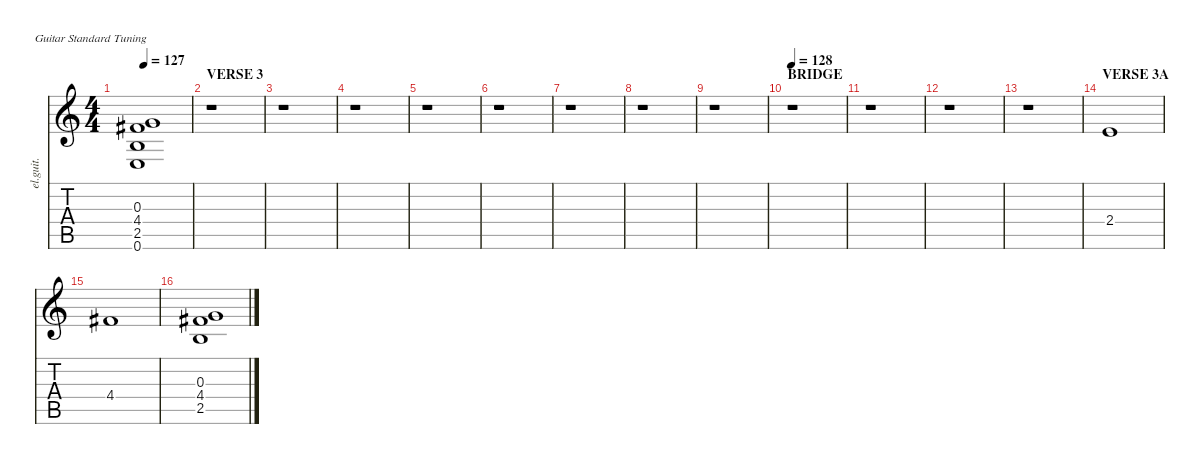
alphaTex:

\defaultSystemsLayout 4
\hideDynamics
\bracketExtendMode nobrackets
\otherSystemsTrackNameOrientation horizontal
\track ("Gtr.2" "el.guit.") {defaultSystemsLayout 8 instrument electricguitarclean}
\staff {score tabs}
\tuning (E4 B3 G3 D3 A2 E2)
\ts (4 4)
\tempo 127
\clef g2
\ks c
(0.3{t} 4.4{t acc #} 2.5{t} 0.6{t}).1{dy f beam Up} |
\section ("" "VERSE 3")
r.1{beam Down} |
r.1{beam Down} |
r.1{beam Down} |
r.1{beam Down} |
r.1{beam Down} |
r.1{beam Down} |
r.1{beam Down} |
r.1{beam Down} |
\section ("" "BRIDGE")
\tempo 128
r.1{beam Down} |
r.1{beam Down} |
r.1{beam Down} |
r.1{beam Down} |
\section ("" "VERSE 3A")
2.4.1{dy ff beam Up} |
4.4{acc #}.1{dy fff beam Up} |
(0.3 4.4{acc #} 2.5).1{dy mp beam Up}
